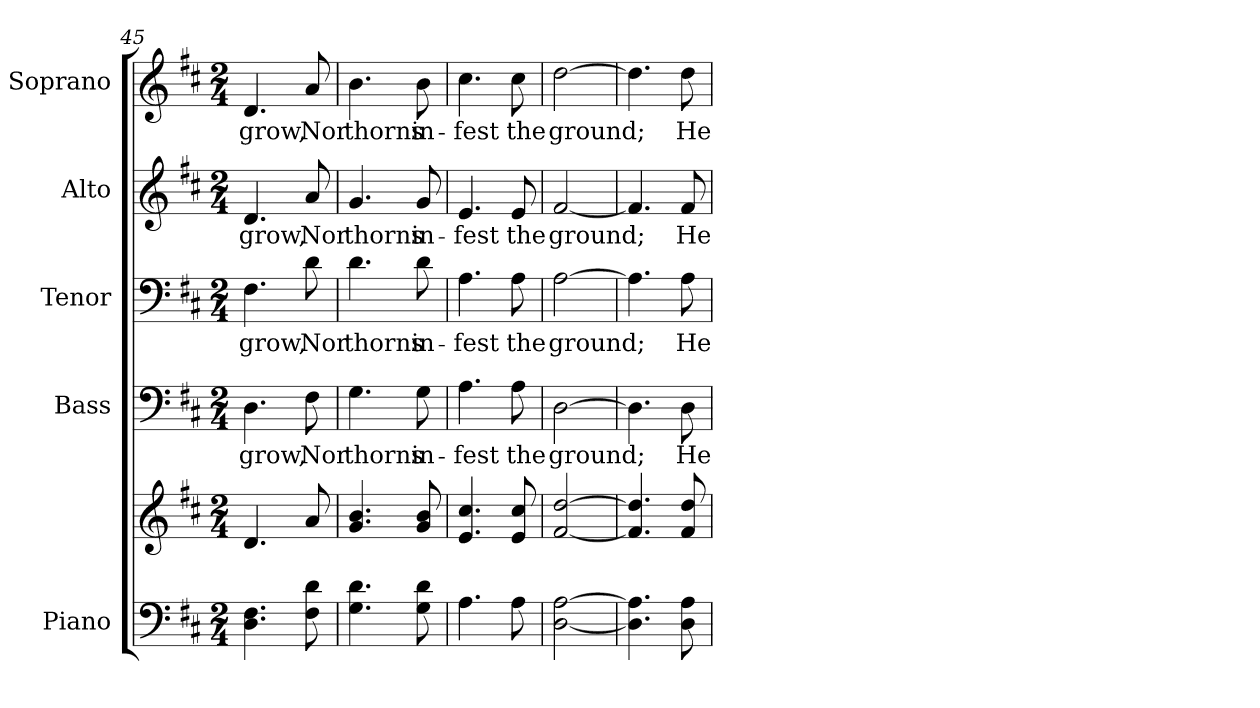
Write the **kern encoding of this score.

**kern	**kern	**kern	**text	**kern	**text	**kern	**text	**kern	**text
*part5	*part5	*part4	*part4	*part3	*part3	*part2	*part2	*part1	*part1
*staff6	*staff5	*staff4	*staff4	*staff3	*staff3	*staff2	*staff2	*staff1	*staff1
*I"Piano	*	*I"Bass	*	*I"Tenor	*	*I"Alto	*	*I"Soprano	*
*I'Pno.	*	*I'B.	*	*I'T.	*	*I'A.	*	*I'S.	*
*clefF4	*clefG2	*clefF4	*	*clefF4	*	*clefG2	*	*clefG2	*
*k[f#c#]	*k[f#c#]	*k[f#c#]	*	*k[f#c#]	*	*k[f#c#]	*	*k[f#c#]	*
*D:	*D:	*D:	*	*D:	*	*D:	*	*D:	*
*M2/4	*M2/4	*M2/4	*	*M2/4	*	*M2/4	*	*M2/4	*
=45	=45	=45	=45	=45	=45	=45	=45	=45	=45
!	!	!	!LO:LY:b:color=#000000	!	!	!	!	!	!
!	!	!	!	!	!LO:LY:b:color=#000000	!	!	!	!
!	!	!	!	!	!	!	!LO:LY:b:color=#000000	!	!
!	!	!	!	!	!	!	!	!	!LO:LY:b:color=#000000
4.Di\ 4.F#i	4.di/	4.Di\	grow,	4.F#i\	grow,	4.di/	grow,	4.di/	grow,
!	!	!	!LO:LY:b:color=#000000	!	!	!	!	!	!
!	!	!	!	!	!LO:LY:b:color=#000000	!	!	!	!
!	!	!	!	!	!	!	!LO:LY:b:color=#000000	!	!
!	!	!	!	!	!	!	!	!	!LO:LY:b:color=#000000
8F#i\ 8di	8ai/	8F#i\	Nor	8di\	Nor	8ai/	Nor	8ai/	Nor
!!LO:PB:g=z
=46	=46	=46	=46	=46	=46	=46	=46	=46	=46
!	!	!	!LO:LY:b:color=#000000	!	!	!	!	!	!
!	!	!	!	!	!LO:LY:b:color=#000000	!	!	!	!
!	!	!	!	!	!	!	!LO:LY:b:color=#000000	!	!
!	!	!	!	!	!	!	!	!	!LO:LY:b:color=#000000
4.Gi\ 4.di	4.gi/ 4.bi	4.Gi\	thorns	4.di\	thorns	4.gi/	thorns	4.bi\	thorns
!	!	!	!LO:LY:b:color=#000000	!	!	!	!	!	!
!	!	!	!	!	!LO:LY:b:color=#000000	!	!	!	!
!	!	!	!	!	!	!	!LO:LY:b:color=#000000	!	!
!	!	!	!	!	!	!	!	!	!LO:LY:b:color=#000000
8Gi\ 8di	8gi/ 8bi	8Gi\	in-	8di\	in-	8gi/	in-	8bi\	in-
=47	=47	=47	=47	=47	=47	=47	=47	=47	=47
!	!	!	!LO:LY:b:color=#000000	!	!	!	!	!	!
!	!	!	!	!	!LO:LY:b:color=#000000	!	!	!	!
!	!	!	!	!	!	!	!LO:LY:b:color=#000000	!	!
!	!	!	!	!	!	!	!	!	!LO:LY:b:color=#000000
4.Ai\	4.ei/ 4.cc#i	4.Ai\	-fest	4.Ai\	-fest	4.ei/	-fest	4.cc#i\	-fest
!	!	!	!LO:LY:b:color=#000000	!	!	!	!	!	!
!	!	!	!	!	!LO:LY:b:color=#000000	!	!	!	!
!	!	!	!	!	!	!	!LO:LY:b:color=#000000	!	!
!	!	!	!	!	!	!	!	!	!LO:LY:b:color=#000000
8Ai\	8ei/ 8cc#i	8Ai\	the	8Ai\	the	8ei/	the	8cc#i\	the
=48	=48	=48	=48	=48	=48	=48	=48	=48	=48
!	!	!	!LO:LY:b:color=#000000	!	!	!	!	!	!
!	!	!	!	!	!LO:LY:b:color=#000000	!	!	!	!
!	!	!	!	!	!	!	!LO:LY:b:color=#000000	!	!
!	!	!	!	!	!	!	!	!	!LO:LY:b:color=#000000
[<2Di\ [>2Ai	[<2f#i/ [>2ddi	[>2Di\	ground;	[>2Ai\	ground;	[<2f#i/	ground;	[>2ddi\	ground;
!!LO:PB:g=z
=49	=49	=49	=49	=49	=49	=49	=49	=49	=49
4.Di\] 4.Ai]	4.f#i/] 4.ddi]	4.Di\]	.	4.Ai\]	.	4.f#i/]	.	4.ddi\]	.
!	!	!	!LO:LY:b:color=#000000	!	!	!	!	!	!
!	!	!	!	!	!LO:LY:b:color=#000000	!	!	!	!
!	!	!	!	!	!	!	!LO:LY:b:color=#000000	!	!
!	!	!	!	!	!	!	!	!	!LO:LY:b:color=#000000
8Di\ 8Ai	8f#i/ 8ddi	8Di\	He	8Ai\	He	8f#i/	He	8ddi\	He
=	=	=	=	=	=	=	=	=	=
*-	*-	*-	*-	*-	*-	*-	*-	*-	*-
